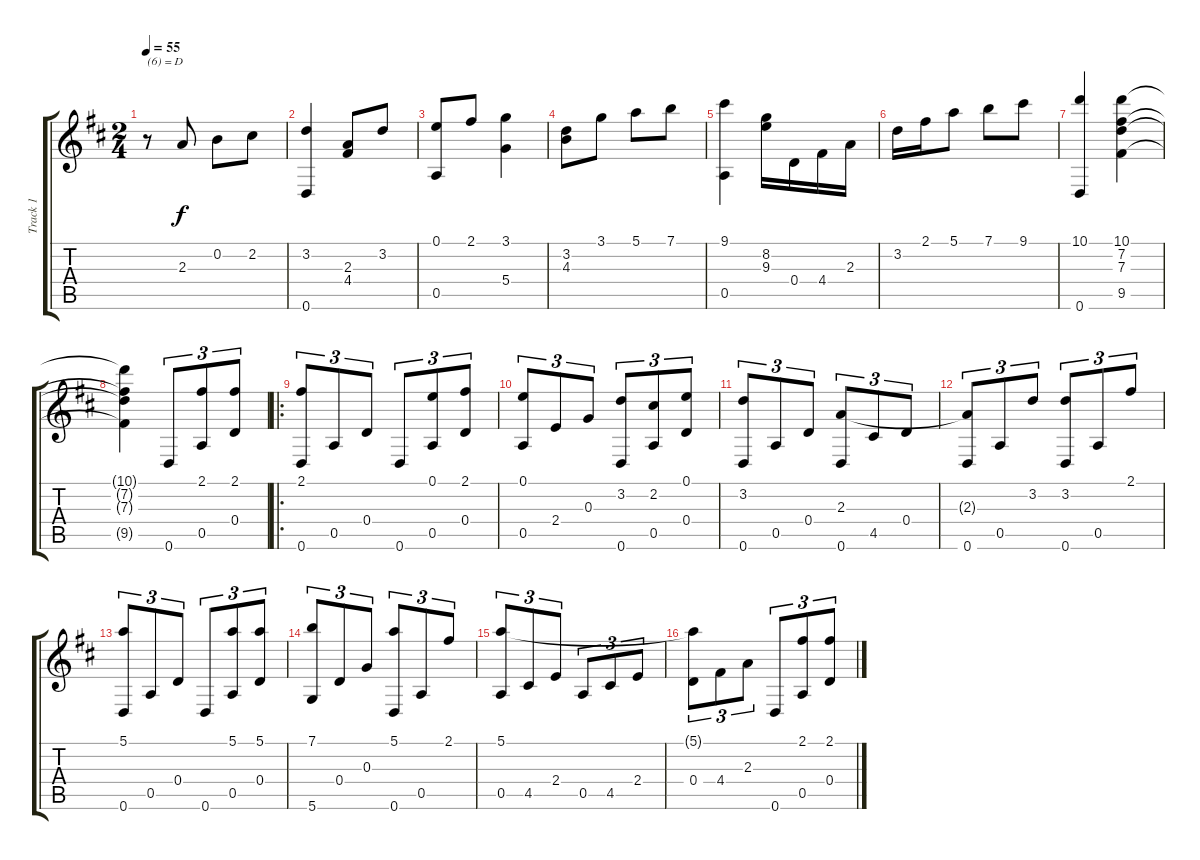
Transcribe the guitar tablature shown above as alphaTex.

\track ("Track 1" "Track 1") {instrument acousticguitarnylon}
\staff {score tabs}
\tuning (E4 B3 G3 D3 A2 D2) {hide}
\ts (2 4)
\tempo 55
\clef g2
\ks d
r.8{txt "(6) = D" dy f instrument acousticguitarnylon} 2.3.8 0.2.8 2.2.8 |
(3.2 0.6).4 (2.3 4.4).8 3.2.8 |
(0.1 0.5).8 2.1.8 (3.1 5.4).4 |
(3.2 4.3).8 3.1.8 5.1.8 7.1.8 |
(9.1 0.5).4 (8.2 9.3).16 0.4.16 4.4.16 2.3.16 |
3.2.16 2.1.16 5.1.8 7.1.8 9.1.8 |
(10.1 0.6).4 (10.1 7.2 7.3 9.5).4 |
(10.1{t} 7.2{t} 7.3{t} 9.5{t}).4 0.6.8{tu (3 2)} (2.1 0.5).8{tu (3 2)} (2.1 0.4).8{tu (3 2)} |
\ro
(2.1 0.6).8{tu (3 2)} 0.5.8{tu (3 2)} 0.4.8{tu (3 2)} 0.6.8{tu (3 2)} (0.1 0.5).8{tu (3 2)} (2.1 0.4).8{tu (3 2)} |
(0.1 0.5).8{tu (3 2)} 2.4.8{tu (3 2)} 0.3.8{tu (3 2)} (3.2 0.6).8{tu (3 2)} (2.2 0.5).8{tu (3 2)} (0.1 0.4).8{tu (3 2)} |
(3.2 0.6).8{tu (3 2)} 0.5.8{tu (3 2)} 0.4.8{tu (3 2)} (2.3 0.6).8{tu (3 2)} 4.5.8{tu (3 2)} 0.4.8{tu (3 2)} |
(2.3{t} 0.6).8{tu (3 2)} 0.5.8{tu (3 2)} 3.2.8{tu (3 2)} (3.2 0.6).8{tu (3 2)} 0.5.8{tu (3 2)} 2.1.8{tu (3 2)} |
(5.1 0.6).8{tu (3 2)} 0.5.8{tu (3 2)} 0.4.8{tu (3 2)} 0.6.8{tu (3 2)} (5.1 0.5).8{tu (3 2)} (5.1 0.4).8{tu (3 2)} |
(7.1 5.6).8{tu (3 2)} 0.4.8{tu (3 2)} 0.3.8{tu (3 2)} (5.1 0.6).8{tu (3 2)} 0.5.8{tu (3 2)} 2.1.8{tu (3 2)} |
(5.1 0.5).8{tu (3 2)} 4.5.8{tu (3 2)} 2.4.8{tu (3 2)} 0.5.8{tu (3 2)} 4.5.8{tu (3 2)} 2.4.8{tu (3 2)} |
(5.1{t} 0.4).8{tu (3 2)} 4.4.8{tu (3 2)} 2.3.8{tu (3 2)} 0.6.8{tu (3 2)} (2.1 0.5).8{tu (3 2)} (2.1 0.4).8{tu (3 2)}
